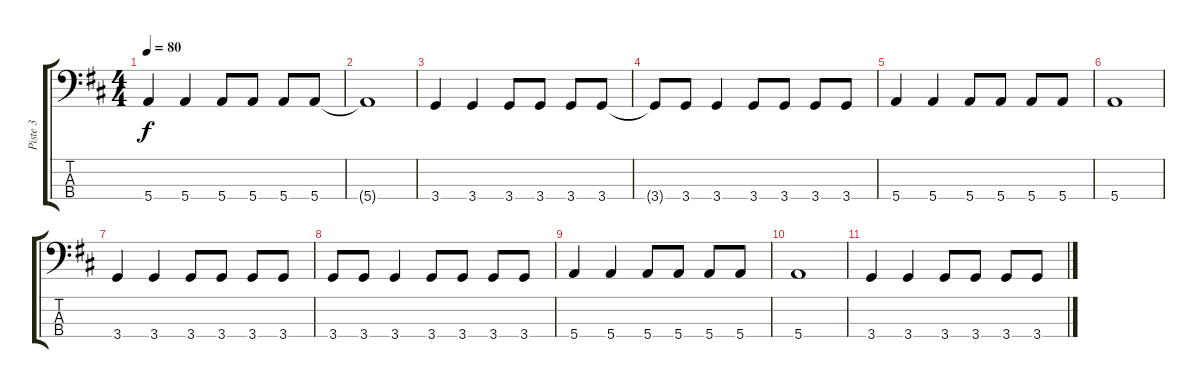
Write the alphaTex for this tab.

\track ("Piste 3" "Piste 3") {instrument electricbassfinger}
\staff {score tabs}
\tuning (G2 D2 A1 E1) {hide}
\ts (4 4)
\tempo 80
\clef f4
\ks d
5.4.4{dy f} 5.4.4 5.4.8 5.4.8 5.4.8 5.4.8 |
5.4{t}.1 |
3.4.4 3.4.4 3.4.8 3.4.8 3.4.8 3.4.8 |
3.4{t}.8 3.4.8 3.4.4 3.4.8 3.4.8 3.4.8 3.4.8 |
5.4.4 5.4.4 5.4.8 5.4.8 5.4.8 5.4.8 |
5.4.1 |
3.4.4 3.4.4 3.4.8 3.4.8 3.4.8 3.4.8 |
3.4.8 3.4.8 3.4.4 3.4.8 3.4.8 3.4.8 3.4.8 |
5.4.4 5.4.4 5.4.8 5.4.8 5.4.8 5.4.8 |
5.4.1 |
3.4.4 3.4.4 3.4.8 3.4.8 3.4.8 3.4.8
